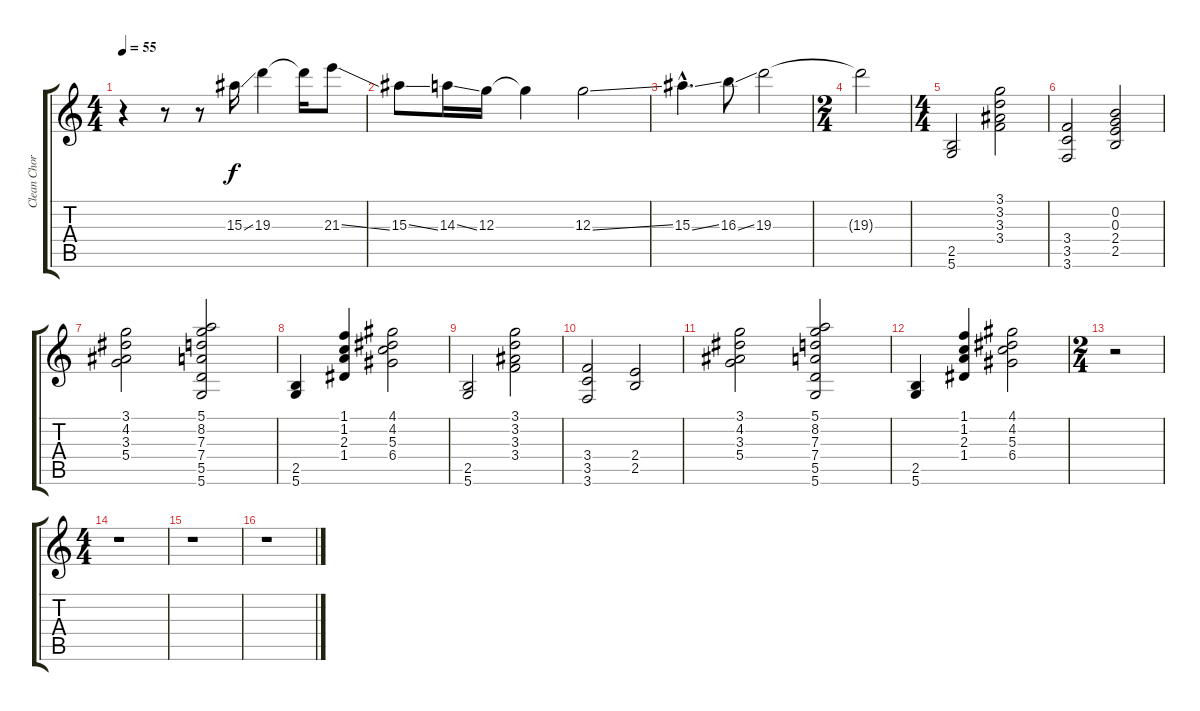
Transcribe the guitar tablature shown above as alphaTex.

\track ("Clean Chords" "Clean Chor") {instrument acousticguitarnylon}
\staff {score tabs}
\tuning (E4 B3 G3 D3 A2 D2) {hide}
\ts (4 4)
\tempo 55
\clef g2
\ks c
r.4{dy f instrument acousticguitarnylon} r.8 r.8 15.3{ss}.16 19.3.4 19.3{t}.16 21.3{ss}.8 |
15.3{ss}.8 14.3{ss}.16 12.3.16 12.3{t}.4 12.3{ss}.2 |
15.3{ss hac}.4{d} 16.3{ss}.8 19.3.2 |
\ts (2 4)
19.3{t}.2 |
\ts (4 4)
(2.5 5.6).2 (3.1 3.2 3.3 3.4).2 |
(3.4 3.5 3.6).2 (0.2 0.3 2.4 2.5).2 |
(3.1 4.2 3.3 5.4).2 (5.1 8.2 7.3 7.4 5.5 5.6).2 |
(2.5 5.6).4 (1.1 1.2 2.3 1.4).4 (4.1 4.2 5.3 6.4).2 |
(2.5 5.6).2 (3.1 3.2 3.3 3.4).2 |
(3.4 3.5 3.6).2 (2.4 2.5).2 |
(3.1 4.2 3.3 5.4).2 (5.1 8.2 7.3 7.4 5.5 5.6).2 |
(2.5 5.6).4 (1.1 1.2 2.3 1.4).4 (4.1 4.2 5.3 6.4).2 |
\ts (2 4)
r.2 |
\ts (4 4)
r.1 |
r.1 |
r.1
